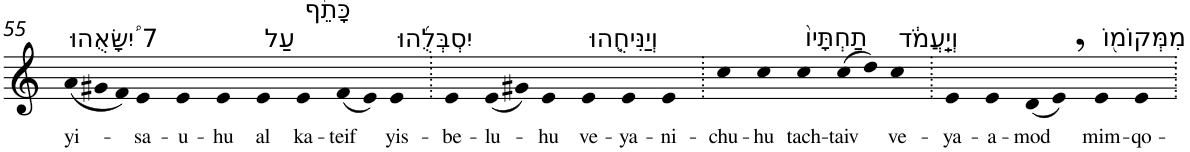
**kern	**text
*part1	*part1
*staff1	*staff1
*I"Piano	*
*I'Pno	*
!!LO:PB:g=z
*clefG2	*
*k[]	*
=55	=55
!LO:TX:a:t=7 יִ֠שָּׂאֻהוּ	!
!	!LO:LY:b
(12a	yi-
12g#X	.
12f)	.
!	!LO:LY:b
4e	-sa-
!	!LO:LY:b
4e	-u-
!	!LO:LY:b
4e	-hu
!LO:TX:a:t=עַל	!
!	!LO:LY:b
4e	al
!LO:TX:a:t=כָּתֵ֨ף	!
!	!LO:LY:b
4e	ka-
!	!LO:LY:b
(8f	-teif
8e)	.
!LO:TX:a:t=יִסְבְּלֻ֜הוּ	!
!	!LO:LY:b
4e	yis-
=56.	=56.
!	!LO:LY:b
4e	-be-
!	!LO:LY:b
(8e	-lu-
8g#X)	.
!	!LO:LY:b
4e	-hu
!LO:TX:a:t=וְיַנִּיחֻ֤הוּ	!
!	!LO:LY:b
4e	ve-
!	!LO:LY:b
4e	-ya-
!	!LO:LY:b
4e	-ni-
=57.	=57.
!	!LO:LY:b
4cc	-chu-
!	!LO:LY:b
4cc	-hu
!LO:TX:a:t=תַחְתָּיו֙	!
!	!LO:LY:b
4cc	tach-
!	!LO:LY:b
(8cc	-taiv
8dd)	.
!LO:TX:a:t=וְיַֽעֲמֹ֔ד	!
!	!LO:LY:b
4cc	ve-
=58.	=58.
!	!LO:LY:b
4e	-ya-
!	!LO:LY:b
4e	-a-
!	!LO:LY:b
(8d	-mod
8e,)	.
!LO:TX:a:t=מִמְּקוֹמ֖וֹ	!
!	!LO:LY:b
4e	mim-
!	!LO:LY:b
4e	-qo-
=.	=.
*-	*-
